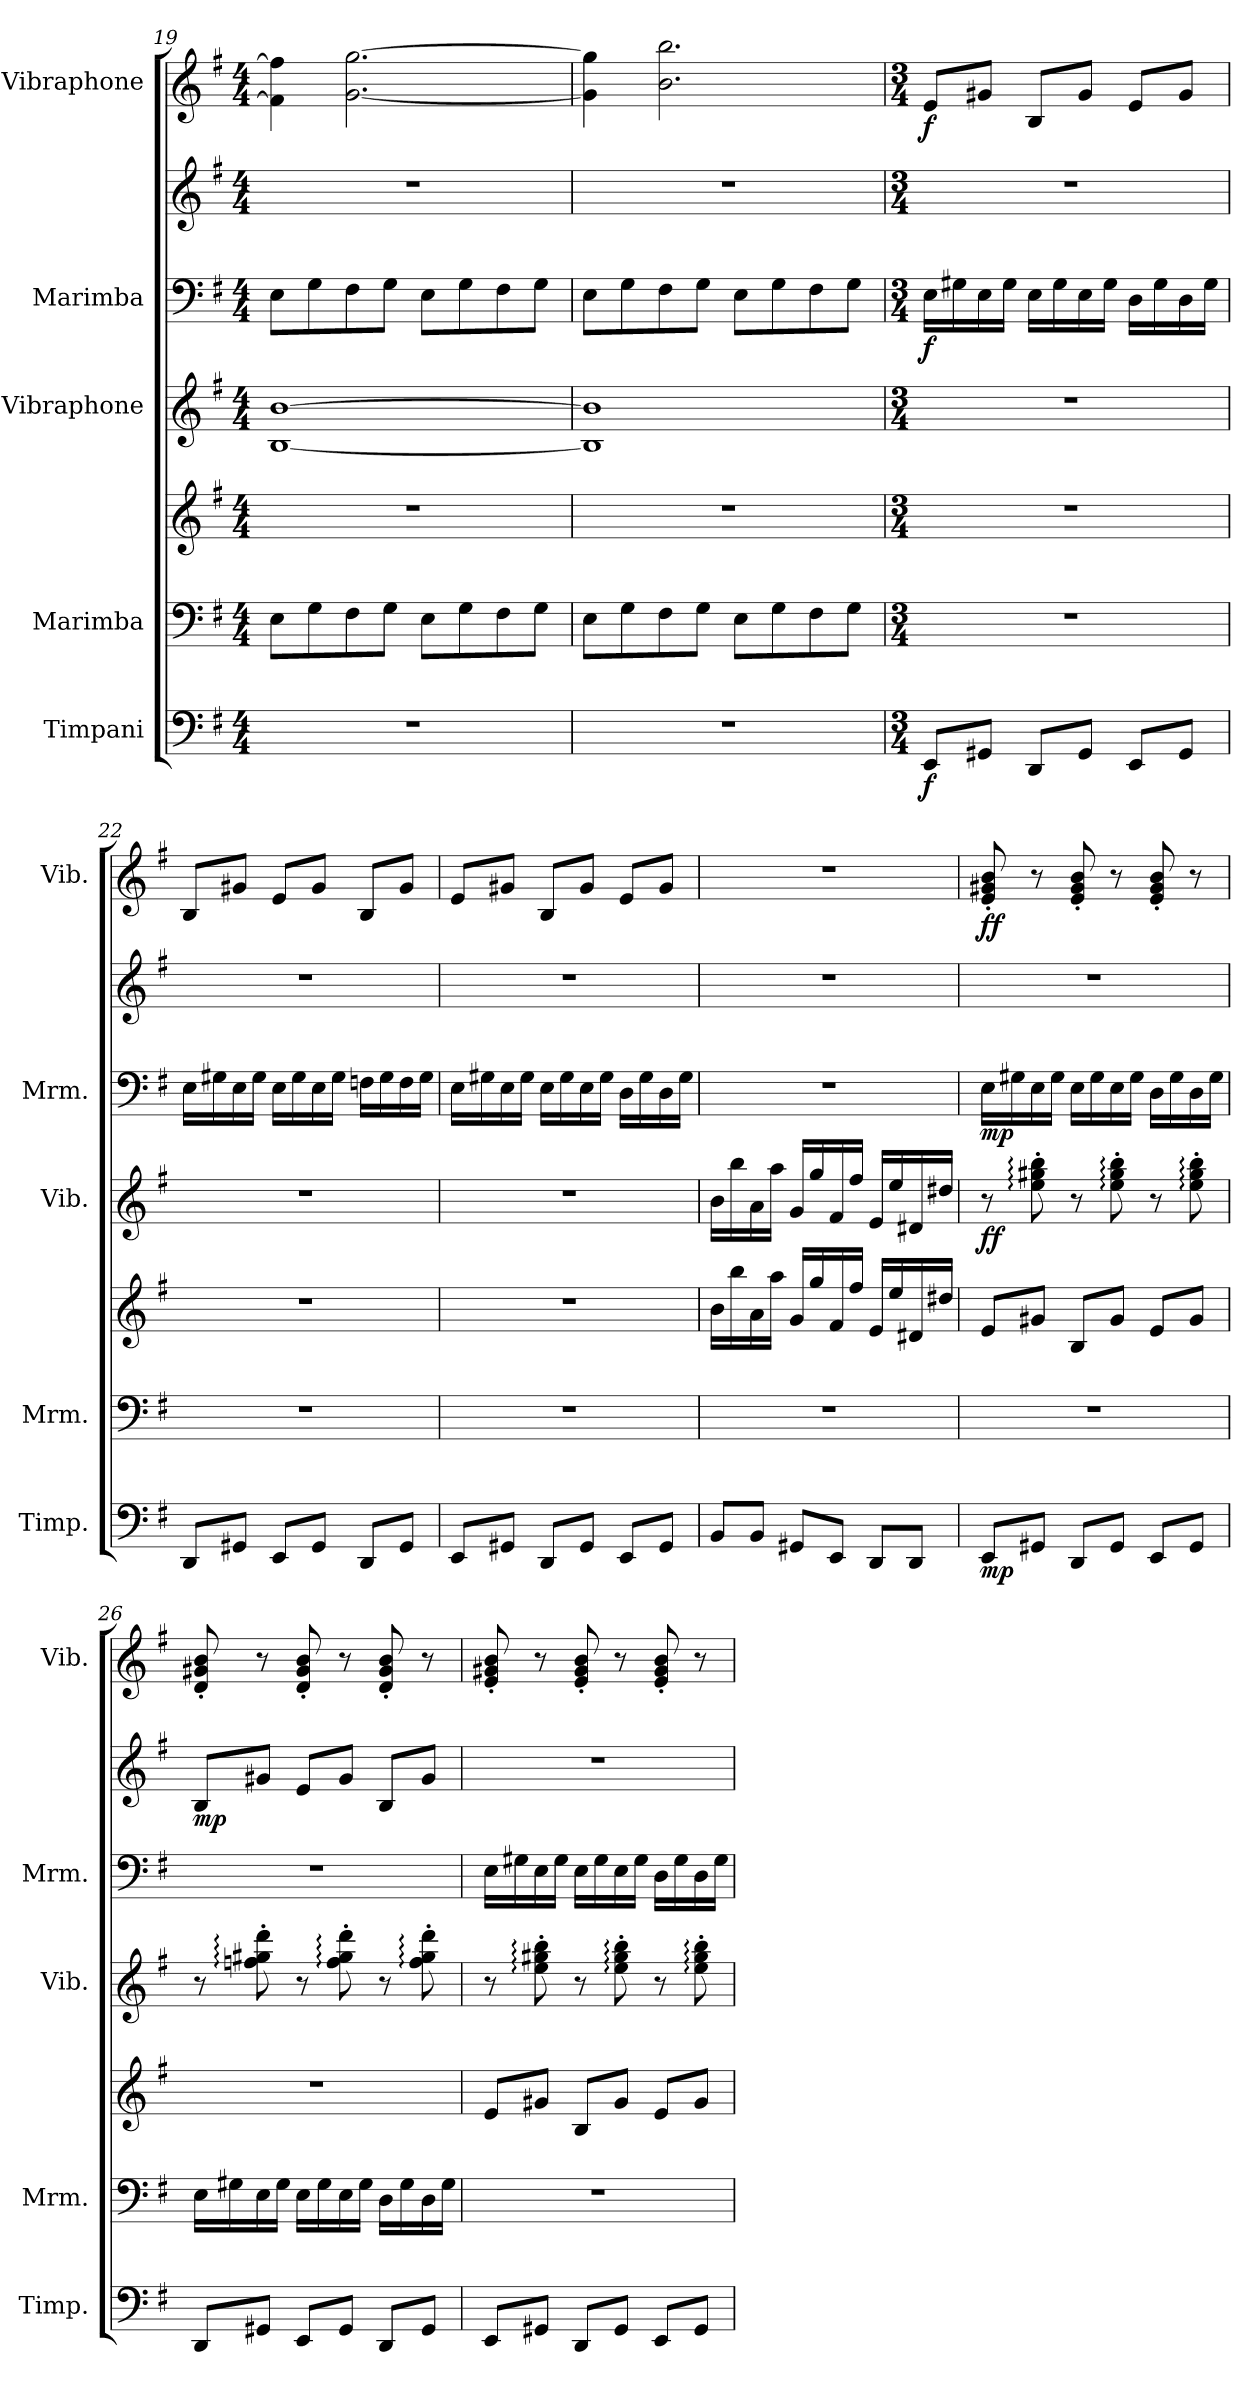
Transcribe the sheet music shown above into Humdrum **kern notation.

**kern	**dynam	**kern	**kern	**dynam	**kern	**dynam	**kern	**kern	**dynam	**kern	**dynam
*part5	*part5	*part4	*part4	*part4	*part3	*part3	*part2	*part2	*part2	*part1	*part1
*staff7	*staff7	*staff6	*staff5	*staff5/6	*staff4	*staff4	*staff3	*staff2	*staff2/3	*staff1	*staff1
*I"Timpani	*	*I"Marimba	*	*	*I"Vibraphone	*	*I"Marimba	*	*	*I"Vibraphone	*
*I'Timp.	*	*I'Mrm.	*	*	*I'Vib.	*	*I'Mrm.	*	*	*I'Vib.	*
*clefF4	*	*clefF4	*clefG2	*	*clefG2	*	*clefF4	*clefG2	*	*clefG2	*
*k[f#]	*	*k[f#]	*k[f#]	*	*k[f#]	*	*k[f#]	*k[f#]	*	*k[f#]	*
*G:	*	*G:	*G:	*	*G:	*	*G:	*G:	*	*G:	*
*M4/4	*	*M4/4	*M4/4	*	*M4/4	*	*M4/4	*M4/4	*	*M4/4	*
=19	=19	=19	=19	=19	=19	=19	=19	=19	=19	=19	=19
1r	.	8E\L	1r	.	[1B [1b	.	8E\L	1r	.	4f#\] 4ff#\]	.
.	.	8G\	.	.	.	.	8G\	.	.	.	.
.	.	8F#\	.	.	.	.	8F#\	.	.	[2.g\ [2.gg\	.
.	.	8G\J	.	.	.	.	8G\J	.	.	.	.
.	.	8E\L	.	.	.	.	8E\L	.	.	.	.
.	.	8G\	.	.	.	.	8G\	.	.	.	.
.	.	8F#\	.	.	.	.	8F#\	.	.	.	.
.	.	8G\J	.	.	.	.	8G\J	.	.	.	.
=20	=20	=20	=20	=20	=20	=20	=20	=20	=20	=20	=20
1r	.	8E\L	1r	.	1B] 1b]	.	8E\L	1r	.	4g\] 4gg\]	.
.	.	8G\	.	.	.	.	8G\	.	.	.	.
.	.	8F#\	.	.	.	.	8F#\	.	.	2.b\ 2.bb\	.
.	.	8G\J	.	.	.	.	8G\J	.	.	.	.
.	.	8E\L	.	.	.	.	8E\L	.	.	.	.
.	.	8G\	.	.	.	.	8G\	.	.	.	.
.	.	8F#\	.	.	.	.	8F#\	.	.	.	.
.	.	8G\J	.	.	.	.	8G\J	.	.	.	.
!!LO:PB:g=z
=21	=21	=21	=21	=21	=21	=21	=21	=21	=21	=21	=21
*M3/4	*	*M3/4	*M3/4	*	*M3/4	*	*M3/4	*M3/4	*	*M3/4	*
!	!LO:DY:b	!	!	!	!	!	!	!	!LO:DY:b=2	!	!LO:DY:b
8EE/L	f	2.r	2.r	.	2.r	.	16E\LL	2.r	f	8e/L	f
.	.	.	.	.	.	.	16G#X\	.	.	.	.
8GG#X/J	.	.	.	.	.	.	16E\	.	.	8g#X/J	.
.	.	.	.	.	.	.	16G#\JJ	.	.	.	.
8DD/L	.	.	.	.	.	.	16E\LL	.	.	8B/L	.
.	.	.	.	.	.	.	16G#\	.	.	.	.
8GG#/J	.	.	.	.	.	.	16E\	.	.	8g#/J	.
.	.	.	.	.	.	.	16G#\JJ	.	.	.	.
8EE/L	.	.	.	.	.	.	16D\LL	.	.	8e/L	.
.	.	.	.	.	.	.	16G#\	.	.	.	.
8GG#/J	.	.	.	.	.	.	16D\	.	.	8g#/J	.
.	.	.	.	.	.	.	16G#\JJ	.	.	.	.
=22	=22	=22	=22	=22	=22	=22	=22	=22	=22	=22	=22
8DD/L	.	2.r	2.r	.	2.r	.	16E\LL	2.r	.	8B/L	.
.	.	.	.	.	.	.	16G#X\	.	.	.	.
8GG#X/J	.	.	.	.	.	.	16E\	.	.	8g#X/J	.
.	.	.	.	.	.	.	16G#\JJ	.	.	.	.
8EE/L	.	.	.	.	.	.	16E\LL	.	.	8e/L	.
.	.	.	.	.	.	.	16G#\	.	.	.	.
8GG#/J	.	.	.	.	.	.	16E\	.	.	8g#/J	.
.	.	.	.	.	.	.	16G#\JJ	.	.	.	.
8DD/L	.	.	.	.	.	.	16Fn\LL	.	.	8B/L	.
.	.	.	.	.	.	.	16G#\	.	.	.	.
8GG#/J	.	.	.	.	.	.	16F\	.	.	8g#/J	.
.	.	.	.	.	.	.	16G#\JJ	.	.	.	.
=23	=23	=23	=23	=23	=23	=23	=23	=23	=23	=23	=23
8EE/L	.	2.r	2.r	.	2.r	.	16E\LL	2.r	.	8e/L	.
.	.	.	.	.	.	.	16G#X\	.	.	.	.
8GG#X/J	.	.	.	.	.	.	16E\	.	.	8g#X/J	.
.	.	.	.	.	.	.	16G#\JJ	.	.	.	.
8DD/L	.	.	.	.	.	.	16E\LL	.	.	8B/L	.
.	.	.	.	.	.	.	16G#\	.	.	.	.
8GG#/J	.	.	.	.	.	.	16E\	.	.	8g#/J	.
.	.	.	.	.	.	.	16G#\JJ	.	.	.	.
8EE/L	.	.	.	.	.	.	16D\LL	.	.	8e/L	.
.	.	.	.	.	.	.	16G#\	.	.	.	.
8GG#/J	.	.	.	.	.	.	16D\	.	.	8g#/J	.
.	.	.	.	.	.	.	16G#\JJ	.	.	.	.
!!LO:PB:g=z
=24	=24	=24	=24	=24	=24	=24	=24	=24	=24	=24	=24
8BB/L	.	2.r	16b\LL	.	16b\LL	.	2.r	2.r	.	2.r	.
.	.	.	16bb\	.	16bb\	.	.	.	.	.	.
8BB/J	.	.	16a\	.	16a\	.	.	.	.	.	.
.	.	.	16aa\JJ	.	16aa\JJ	.	.	.	.	.	.
8GG#X/L	.	.	16g/LL	.	16g/LL	.	.	.	.	.	.
.	.	.	16gg/	.	16gg/	.	.	.	.	.	.
8EE/J	.	.	16f#/	.	16f#/	.	.	.	.	.	.
.	.	.	16ff#/JJ	.	16ff#/JJ	.	.	.	.	.	.
8DD/L	.	.	16e/LL	.	16e/LL	.	.	.	.	.	.
.	.	.	16ee/	.	16ee/	.	.	.	.	.	.
8DD/J	.	.	16d#X/	.	16d#X/	.	.	.	.	.	.
.	.	.	16dd#X/JJ	.	16dd#X/JJ	.	.	.	.	.	.
=25	=25	=25	=25	=25	=25	=25	=25	=25	=25	=25	=25
!	!LO:DY:b	!	!	!LO:DY:b=2	!	!	!	!	!	!	!
!	!	!	!	!LO:DY:n=1:b	!	!LO:DY:b	!	!	!LO:DY:b=2	!	!LO:DY:b
8EE/L	mp	2.r	8e/L	mp mp	8r	ff	16E\LL	2.r	mp	8e/' 8g#X/' 8b/'	ff
.	.	.	.	.	.	.	16G#X\	.	.	.	.
8GG#X/J	.	.	8g#X/J	.	8ee\:' 8gg#X\:' 8bb\:'	.	16E\	.	.	8r	.
.	.	.	.	.	.	.	16G#\JJ	.	.	.	.
8DD/L	.	.	8B/L	.	8r	.	16E\LL	.	.	8e/' 8g#/' 8b/'	.
.	.	.	.	.	.	.	16G#\	.	.	.	.
8GG#/J	.	.	8g#/J	.	8ee\:' 8gg#\:' 8bb\:'	.	16E\	.	.	8r	.
.	.	.	.	.	.	.	16G#\JJ	.	.	.	.
8EE/L	.	.	8e/L	.	8r	.	16D\LL	.	.	8e/' 8g#/' 8b/'	.
.	.	.	.	.	.	.	16G#\	.	.	.	.
8GG#/J	.	.	8g#/J	.	8ee\:' 8gg#\:' 8bb\:'	.	16D\	.	.	8r	.
.	.	.	.	.	.	.	16G#\JJ	.	.	.	.
=26	=26	=26	=26	=26	=26	=26	=26	=26	=26	=26	=26
!	!	!	!	!	!	!	!	!	!LO:DY:b	!	!
8DD/L	.	16E\LL	2.r	.	8r	.	2.r	8B/L	mp	8d/' 8g#X/' 8b/'	.
.	.	16G#X\	.	.	.	.	.	.	.	.	.
8GG#X/J	.	16E\	.	.	8ffn\:' 8gg#X\:' 8ddd\:'	.	.	8g#X/J	.	8r	.
.	.	16G#\JJ	.	.	.	.	.	.	.	.	.
8EE/L	.	16E\LL	.	.	8r	.	.	8e/L	.	8d/' 8g#/' 8b/'	.
.	.	16G#\	.	.	.	.	.	.	.	.	.
8GG#/J	.	16E\	.	.	8ff\:' 8gg#\:' 8ddd\:'	.	.	8g#/J	.	8r	.
.	.	16G#\JJ	.	.	.	.	.	.	.	.	.
8DD/L	.	16D\LL	.	.	8r	.	.	8B/L	.	8d/' 8g#/' 8b/'	.
.	.	16G#\	.	.	.	.	.	.	.	.	.
8GG#/J	.	16D\	.	.	8ff\:' 8gg#\:' 8ddd\:'	.	.	8g#/J	.	8r	.
.	.	16G#\JJ	.	.	.	.	.	.	.	.	.
!!LO:PB:g=z
=27	=27	=27	=27	=27	=27	=27	=27	=27	=27	=27	=27
8EE/L	.	2.r	8e/L	.	8r	.	16E\LL	2.r	.	8e/' 8g#X/' 8b/'	.
.	.	.	.	.	.	.	16G#X\	.	.	.	.
8GG#X/J	.	.	8g#X/J	.	8ee\:' 8gg#X\:' 8bb\:'	.	16E\	.	.	8r	.
.	.	.	.	.	.	.	16G#\JJ	.	.	.	.
8DD/L	.	.	8B/L	.	8r	.	16E\LL	.	.	8e/' 8g#/' 8b/'	.
.	.	.	.	.	.	.	16G#\	.	.	.	.
8GG#/J	.	.	8g#/J	.	8ee\:' 8gg#\:' 8bb\:'	.	16E\	.	.	8r	.
.	.	.	.	.	.	.	16G#\JJ	.	.	.	.
8EE/L	.	.	8e/L	.	8r	.	16D\LL	.	.	8e/' 8g#/' 8b/'	.
.	.	.	.	.	.	.	16G#\	.	.	.	.
8GG#/J	.	.	8g#/J	.	8ee\:' 8gg#\:' 8bb\:'	.	16D\	.	.	8r	.
.	.	.	.	.	.	.	16G#\JJ	.	.	.	.
=	=	=	=	=	=	=	=	=	=	=	=
*-	*-	*-	*-	*-	*-	*-	*-	*-	*-	*-	*-
